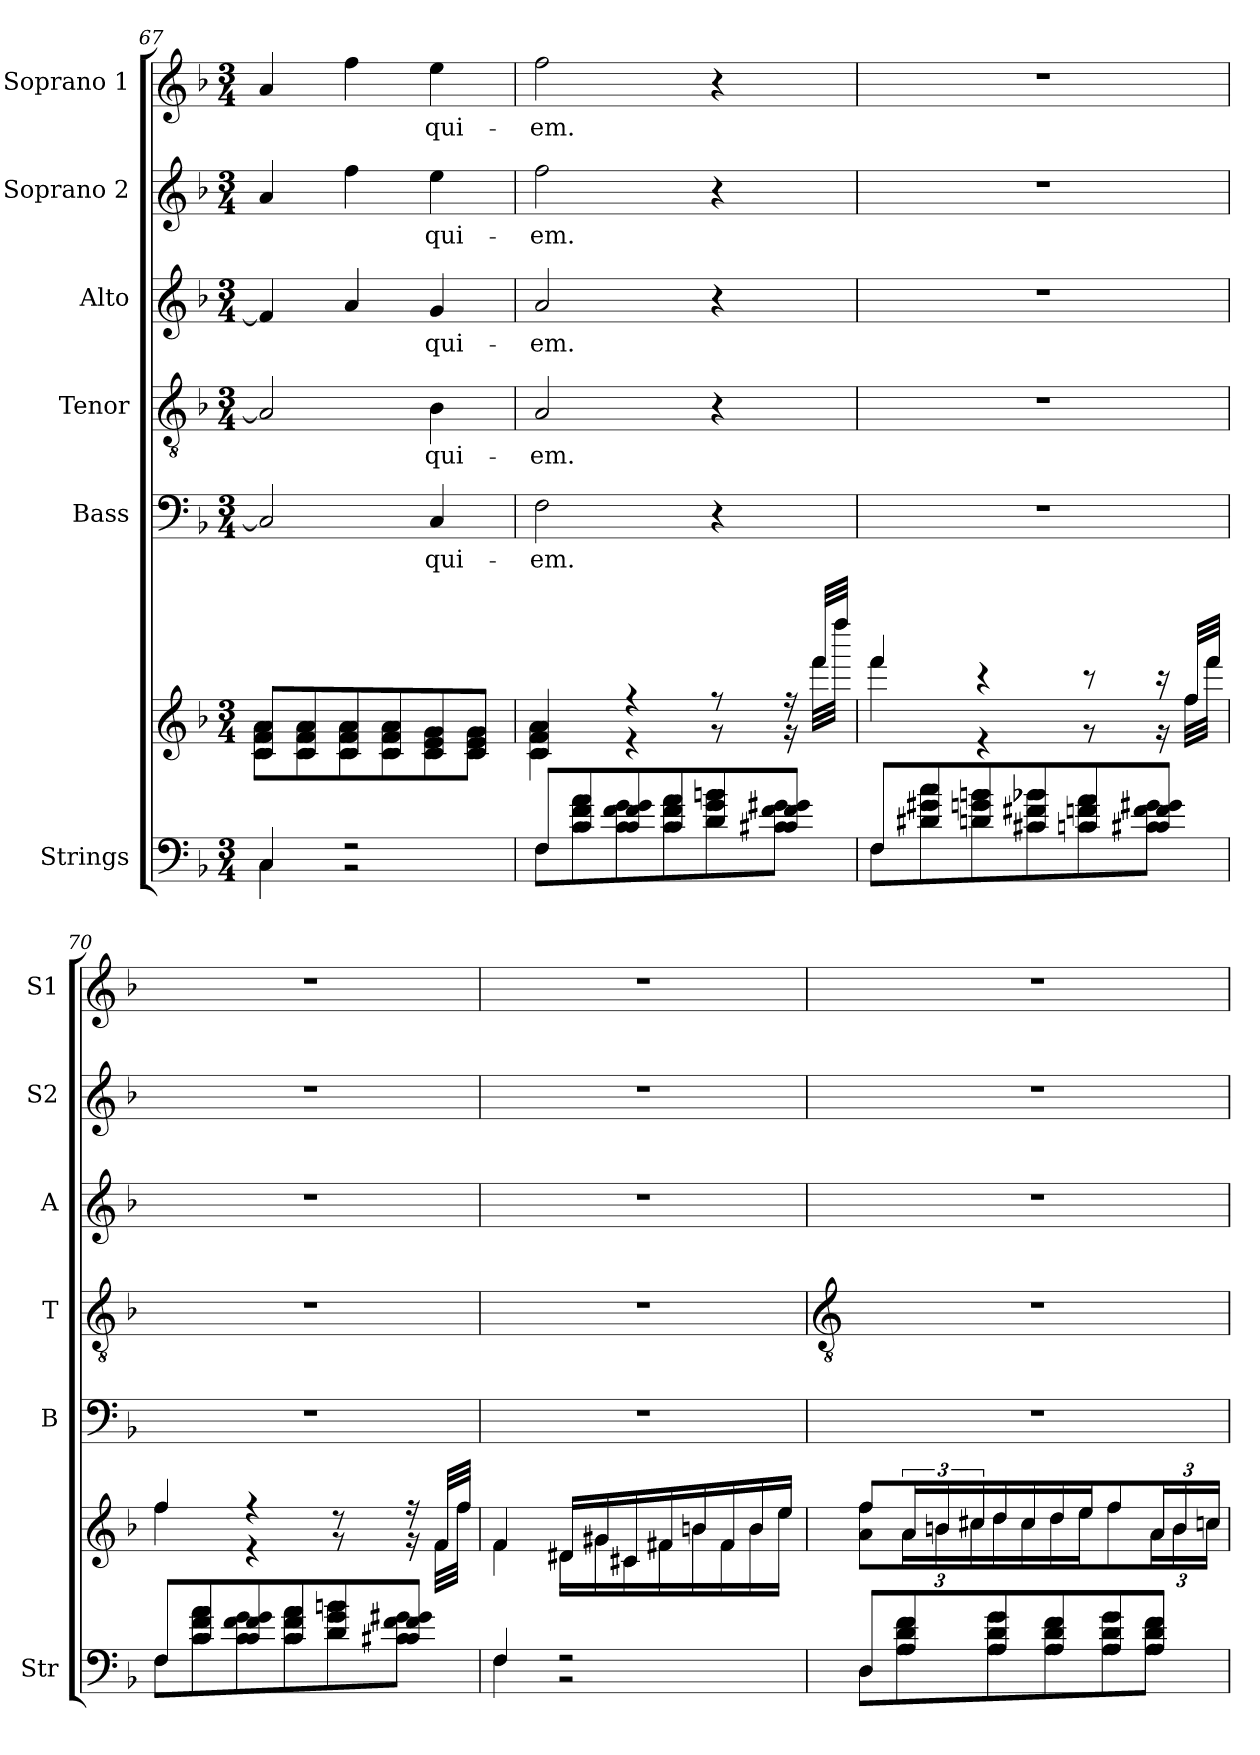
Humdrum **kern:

**kern	**kern	**kern	**text	**kern	**text	**kern	**text	**kern	**text	**kern	**text
*part6	*part6	*part5	*part5	*part4	*part4	*part3	*part3	*part2	*part2	*part1	*part1
*staff7	*staff6	*staff5	*staff5	*staff4	*staff4	*staff3	*staff3	*staff2	*staff2	*staff1	*staff1
*I"Strings	*	*I"Bass	*	*I"Tenor	*	*I"Alto	*	*I"Soprano 2	*	*I"Soprano 1	*
*I'Str	*	*I'B	*	*I'T	*	*I'A	*	*I'S2	*	*I'S1	*
*clefF4	*clefG2	*clefF4	*	*clefGv2	*	*clefG2	*	*clefG2	*	*clefG2	*
*k[b-]	*k[b-]	*k[b-]	*	*k[b-]	*	*k[b-]	*	*k[b-]	*	*k[b-]	*
*F:	*F:	*F:	*	*F:	*	*F:	*	*F:	*	*F:	*
*M3/4	*M3/4	*M3/4	*	*M3/4	*	*M3/4	*	*M3/4	*	*M3/4	*
=67	=67	=67	=67	=67	=67	=67	=67	=67	=67	=67	=67
*^	*^	*	*	*	*	*	*	*	*	*	*
4C/	4C\	8c/ 8f/ 8a/L	8c\ 8f\ 8a\L	2C/]	.	2A/]	.	4f/]	.	4a/	.	4a/	.
.	.	8c/ 8f/ 8a/	8c\ 8f\ 8a\	.	.	.	.	.	.	.	.	.	.
2r	2r	8c/ 8f/ 8a/	8c\ 8f\ 8a\	.	.	.	.	4a/	.	4ff\	.	4ff\	.
.	.	8c/ 8f/ 8a/	8c\ 8f\ 8a\	.	.	.	.	.	.	.	.	.	.
!	!	!	!	!	!LO:LY:b	!	!LO:LY:b	!	!LO:LY:b	!	!LO:LY:b	!	!LO:LY:b
.	.	8c/ 8e/ 8g/	8c\ 8e\ 8g\	4C/	-qui-	4B-\	-qui-	4g/	-qui-	4ee\	-qui-	4ee\	-qui-
.	.	8c/ 8e/ 8g/J	8c\ 8e\ 8g\J	.	.	.	.	.	.	.	.	.	.
!!LO:PB:g=z
=68	=68	=68	=68	=68	=68	=68	=68	=68	=68	=68	=68	=68	=68
!	!	!	!	!	!LO:LY:b	!	!LO:LY:b	!	!LO:LY:b	!	!LO:LY:b	!	!LO:LY:b
8F/L	8F\L	4c/ 4f/ 4a/	4c\ 4f\ 4a\	2F\	-em.	2A/	-em.	2a/	-em.	2ff\	-em.	2ff\	-em.
8c/ 8f/ 8a/	8c\ 8f\ 8a\	.	.	.	.	.	.	.	.	.	.	.	.
8c/ 8f/ 8g/	8c\ 8f\ 8g\	4r	4r	.	.	.	.	.	.	.	.	.	.
8c/ 8f/ 8a/	8c\ 8f\ 8a\	.	.	.	.	.	.	.	.	.	.	.	.
8d/ 8g/ 8bn/	8d\ 8g\ 8b\	8r	8r	4r	.	4r	.	4r	.	4r	.	4r	.
8c#X/ 8f/ 8g#X/J	8c#\ 8f\ 8g#\J	16r	16r	.	.	.	.	.	.	.	.	.	.
.	.	32fff/LLL	32fff\LLL	.	.	.	.	.	.	.	.	.	.
.	.	32ffff/JJJ	32ffff\JJJ	.	.	.	.	.	.	.	.	.	.
=69	=69	=69	=69	=69	=69	=69	=69	=69	=69	=69	=69	=69	=69
8F/L	8F\L	4fff/	4fff\	2.r	.	2.r	.	2.r	.	2.r	.	2.r	.
8d#X/ 8g#X/ 8cc/	8d#\ 8g#\ 8cc\	.	.	.	.	.	.	.	.	.	.	.	.
8dn/ 8gn/ 8bn/	8d\ 8g\ 8b\	4r	4r	.	.	.	.	.	.	.	.	.	.
8c#X/ 8f#X/ 8b-X/	8c#\ 8f#\ 8b-\	.	.	.	.	.	.	.	.	.	.	.	.
8cn/ 8fn/ 8a/	8c\ 8f\ 8a\	8r	8r	.	.	.	.	.	.	.	.	.	.
8c#X/ 8f/ 8g#X/J	8c#\ 8f\ 8g#\J	16r	16r	.	.	.	.	.	.	.	.	.	.
.	.	32ff/LLL	32ff\LLL	.	.	.	.	.	.	.	.	.	.
.	.	32fff/JJJ	32fff\JJJ	.	.	.	.	.	.	.	.	.	.
!!LO:LB:g=z
=70	=70	=70	=70	=70	=70	=70	=70	=70	=70	=70	=70	=70	=70
8F/L	8F\L	4ff/	4ff\	2.r	.	2.r	.	2.r	.	2.r	.	2.r	.
8c/ 8f/ 8a/	8c\ 8f\ 8a\	.	.	.	.	.	.	.	.	.	.	.	.
8c/ 8f/ 8g/	8c\ 8f\ 8g\	4r	4r	.	.	.	.	.	.	.	.	.	.
8c/ 8f/ 8a/	8c\ 8f\ 8a\	.	.	.	.	.	.	.	.	.	.	.	.
8d/ 8g/ 8bn/	8d\ 8g\ 8b\	8r	8r	.	.	.	.	.	.	.	.	.	.
8c#X/ 8f/ 8g#X/J	8c#\ 8f\ 8g#\J	16r	16r	.	.	.	.	.	.	.	.	.	.
.	.	32f/LLL	32f\LLL	.	.	.	.	.	.	.	.	.	.
.	.	32ff/JJJ	32ff\JJJ	.	.	.	.	.	.	.	.	.	.
=71	=71	=71	=71	=71	=71	=71	=71	=71	=71	=71	=71	=71	=71
4F/	4F\	4f/	4f\	2.r	.	2.r	.	2.r	.	2.r	.	2.r	.
2r	2r	16d#X/LL	16d#\LL	.	.	.	.	.	.	.	.	.	.
.	.	16g#X/	16g#\	.	.	.	.	.	.	.	.	.	.
.	.	16c#X/	16c#\	.	.	.	.	.	.	.	.	.	.
.	.	16f#X/	16f#\	.	.	.	.	.	.	.	.	.	.
.	.	16bn/	16b\	.	.	.	.	.	.	.	.	.	.
.	.	16f#/	16f#\	.	.	.	.	.	.	.	.	.	.
.	.	16b/	16b\	.	.	.	.	.	.	.	.	.	.
.	.	16ee/JJ	16ee\JJ	.	.	.	.	.	.	.	.	.	.
!!LO:LB:g=z
=72	=72	=72	=72	=72	=72	=72	=72	=72	=72	=72	=72	=72	=72
*	*	*	*	*	*	*clefGv2	*	*	*	*	*	*	*
8D/L	8D\L	8ff/L	8a\ 8ff\L	2.r	.	2.r	.	2.r	.	2.r	.	2.r	.
8A/ 8d/ 8f/	8A\ 8d\ 8f\	24a/L	24a\L	.	.	.	.	.	.	.	.	.	.
.	.	24bn/	24b\	.	.	.	.	.	.	.	.	.	.
.	.	24cc#X/	24cc#\	.	.	.	.	.	.	.	.	.	.
8A/ 8d/ 8g/	8A\ 8d\ 8g\	16dd/	16dd\	.	.	.	.	.	.	.	.	.	.
.	.	16cc#/	16cc#\	.	.	.	.	.	.	.	.	.	.
8A/ 8d/ 8f/	8A\ 8d\ 8f\	16dd/	16dd\	.	.	.	.	.	.	.	.	.	.
.	.	16ee/J	16ee\J	.	.	.	.	.	.	.	.	.	.
8A/ 8d/ 8g/	8A\ 8d\ 8g\	8ff/	8ff\	.	.	.	.	.	.	.	.	.	.
*	*	*Xbrackettup	*	*	*	*	*	*	*	*	*	*	*
8A/ 8d/ 8f/J	8A\ 8d\ 8f\J	24a/L	24a\L	.	.	.	.	.	.	.	.	.	.
.	.	24b/	24b\	.	.	.	.	.	.	.	.	.	.
.	.	24ccn/JJ	24cc\JJ	.	.	.	.	.	.	.	.	.	.
*v	*v	*	*	*	*	*	*	*	*	*	*	*	*
*	*v	*v	*	*	*	*	*	*	*	*	*	*
=	=	=	=	=	=	=	=	=	=	=	=
*-	*-	*-	*-	*-	*-	*-	*-	*-	*-	*-	*-
